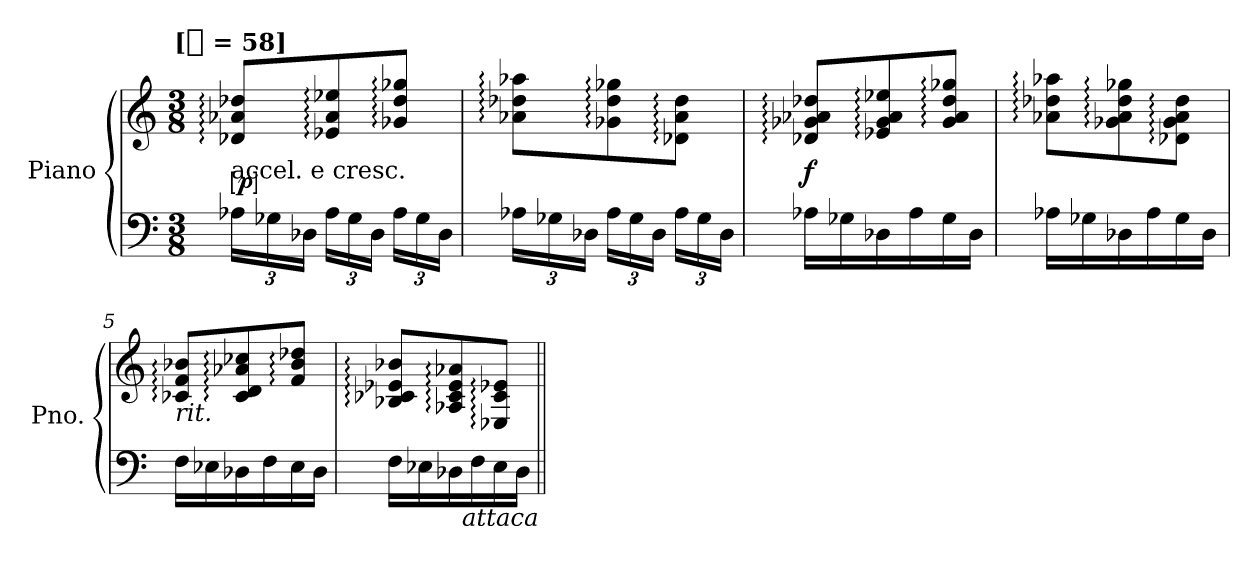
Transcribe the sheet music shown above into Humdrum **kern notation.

**kern	**kern	**dynam
*part1	*part1	*part1
*staff2	*staff1	*staff1/2
*I"Piano	*	*
*I'Pno.	*	*
*clefF4	*clefG2	*
*k[]	*k[]	*
*C:	*C:	*
!!LO:TX:omd:t=[[8th] = 58]
*M3/8	*M3/8	*
*MM29	*MM29	*
=1	=1	=1
!	!LO:TX:c:t=accel. e cresc.	!
!	!	!LO:DY:ed=brack
24A-XLL	8d-X:/ 8a-X:/ 8dd-X:/L	p
24G-X	.	.
24D-XJJ	.	.
24A-LL	8e-X: 8a-: 8ee-X:	.
24G-	.	.
24D-JJ	.	.
24A-LL	8g-X: 8dd-: 8gg-X:J	.
24G-	.	.
24D-JJ	.	.
=2	=2	=2
24A-XLL	8a-X: 8dd-X: 8aa-X:L	.
24G-X	.	.
24D-XJJ	.	.
24A-LL	8g-X: 8dd-: 8gg-X:	.
24G-	.	.
24D-JJ	.	.
24A-LL	8d-X: 8a-: 8dd-:J	.
24G-	.	.
24D-JJ	.	.
=3	=3	=3
16A-XLL	8d-X:/ 8g-X:/ 8a-X:/ 8dd-X:/L	f
16G-X	.	.
16D-X	8e-X: 8g-: 8a-: 8ee-X:	.
16A-	.	.
16G-	8g-: 8a-: 8dd-: 8gg-X:J	.
16D-JJ	.	.
=4	=4	=4
16A-XLL	8a-X: 8dd-X: 8aa-X:L	.
16G-X	.	.
16D-X	8g-X: 8a-: 8dd-: 8gg-X:	.
16A-	.	.
16G-	8d-X: 8g-: 8a-: 8dd-:J	.
16D-JJ	.	.
=5	=5	=5
!	!LO:TX:b:i:t=rit.	!
16FLL	8c-X: 8f: 8b-X:L	.
16E-X	.	.
16D-X	8c-: 8d: 8a-X: 8cc-X:	.
16F	.	.
16E-	8f: 8b-: 8dd-X:J	.
16D-JJ	.	.
=6	=6	=6
16FLL	8B-X: 8c-X: 8e-X: 8b-X:L	.
16E-X	.	.
16D-X	8A-X: 8c-: 8e-: 8a-X:	.
16F	.	.
16E-	8E-X: 8c-: 8e-X:J	.
16D-JJ	.	.
!LO:TX:b:i:t=attaca	!	!
=||	=||	=||
*-	*-	*-
